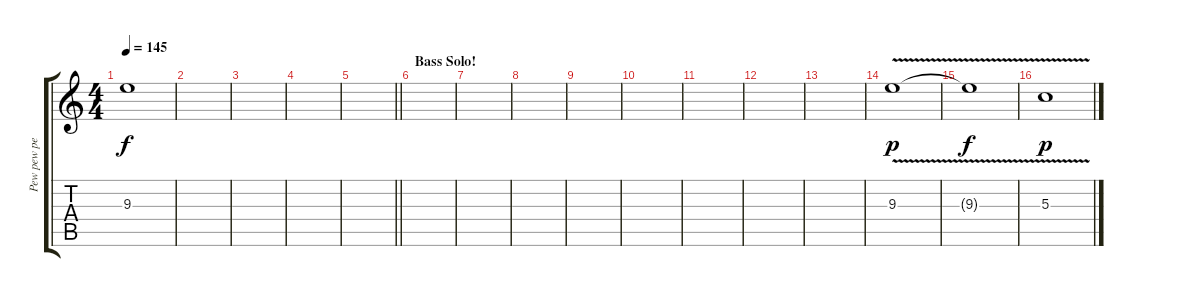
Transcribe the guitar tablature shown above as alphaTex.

\track ("Pew pew pew! its gune wave time!" "Pew pew pe") {instrument distortionguitar}
\staff {score tabs}
\tuning (E4 B3 G3 D3 A2 E2) {hide}
\ts (4 4)
\tempo 145
\clef g2
\ks c
9.3{t}.1{dy f} |
|
|
|
\barLineRight lightlight
|
\section ("" "Bass Solo!")
|
|
|
|
|
|
|
|
9.3{v}.1{dy p} |
9.3{t}.1{dy f} |
5.3{v}.1{dy p}
